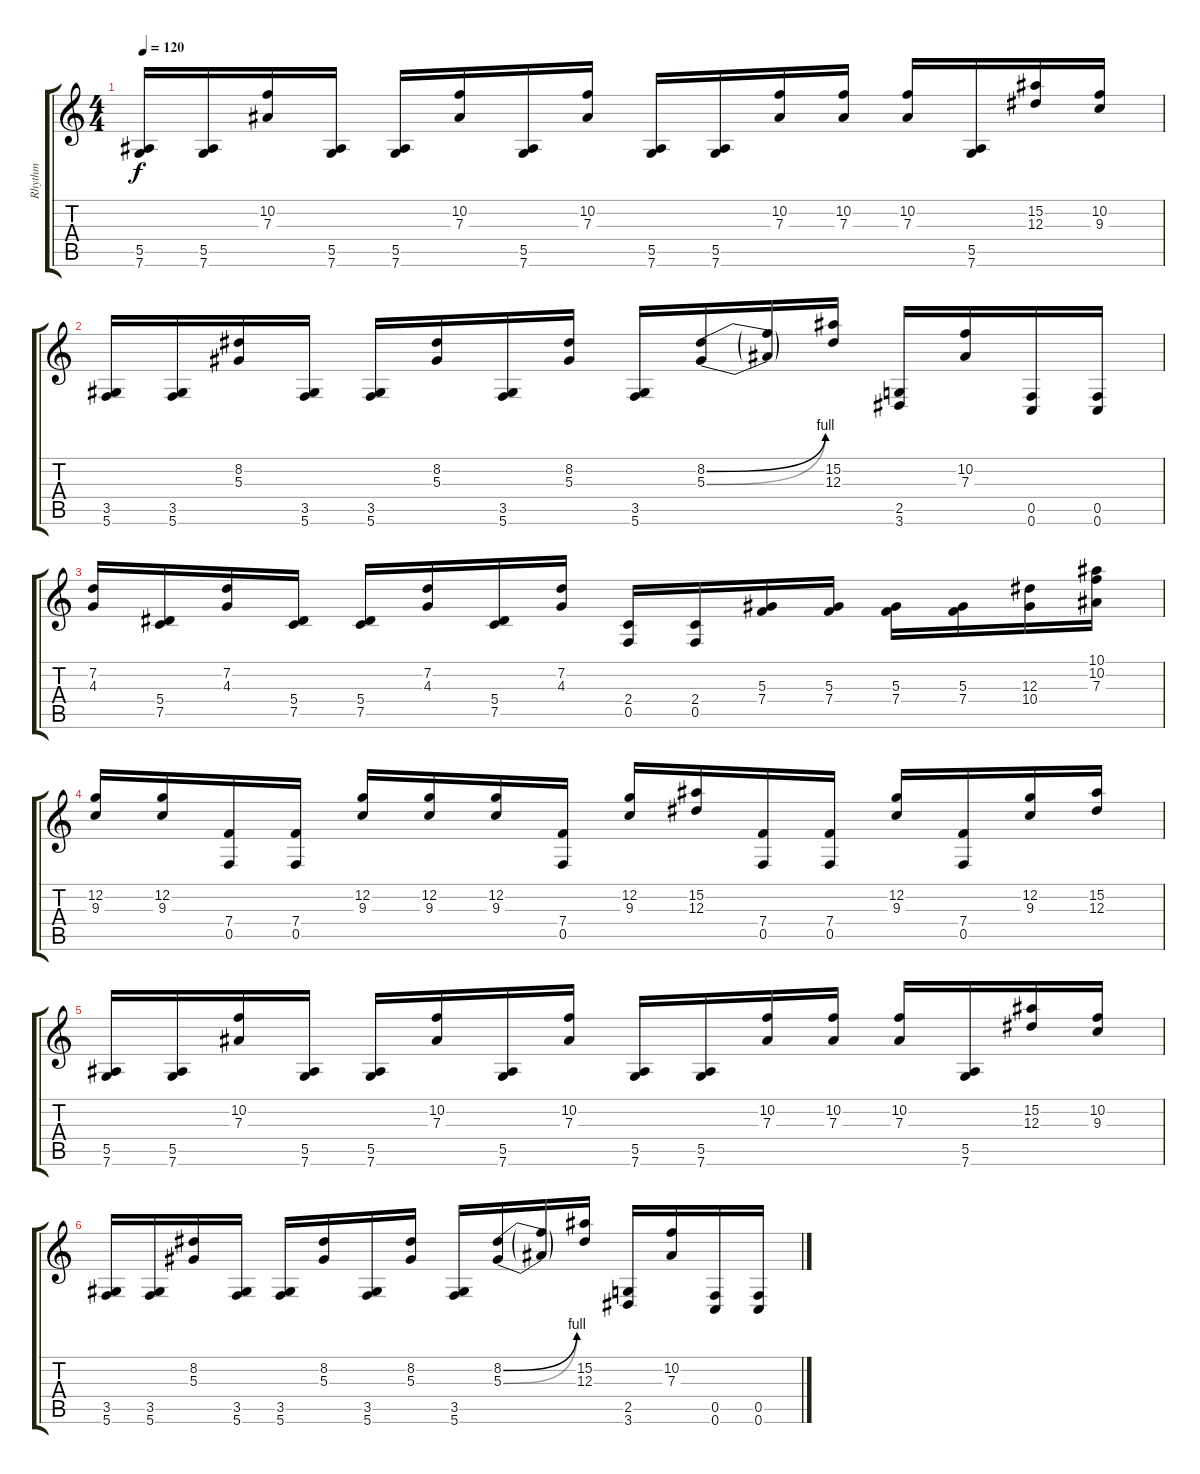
\track ("Rhythm" "Rhythm") {instrument distortionguitar}
\staff {score tabs}
\tuning (C4 G3 Eb3 Bb2 F2 C2) {hide}
\ts (4 4)
\tempo 120
\clef g2
\ks c
(5.5 7.6).16{dy f} (5.5 7.6).16 (10.2 7.3).16 (5.5 7.6).16 (5.5 7.6).16 (10.2 7.3).16 (5.5 7.6).16 (10.2 7.3).16 (5.5 7.6).16 (5.5 7.6).16 (10.2 7.3).16 (10.2 7.3).16 (10.2 7.3).16 (5.5 7.6).16 (15.2 12.3).16 (10.2 9.3).16 |
(3.5 5.6).16 (3.5 5.6).16 (8.2 5.3).16 (3.5 5.6).16 (3.5 5.6).16 (8.2 5.3).16 (3.5 5.6).16 (8.2 5.3).16 (3.5 5.6).16 (8.2{be (bend 0 0 60 4)} 5.3{be (bend 0 0 60 4)}).16 (8.2{t} 5.3{t}).16 (15.2 12.3).16 (2.5 3.6).16 (10.2 7.3).16 (0.5 0.6).16 (0.5 0.6).16 |
(7.2 4.3).16 (5.4 7.5).16 (7.2 4.3).16 (5.4 7.5).16 (5.4 7.5).16 (7.2 4.3).16 (5.4 7.5).16 (7.2 4.3).16 (2.4 0.5).16 (2.4 0.5).16 (5.3 7.4).16 (5.3 7.4).16 (5.3 7.4).16 (5.3 7.4).16 (12.3 10.4).16 (10.1 10.2 7.3).16 |
(12.2 9.3).16 (12.2 9.3).16 (7.4 0.5).16 (7.4 0.5).16 (12.2 9.3).16 (12.2 9.3).16 (12.2 9.3).16 (7.4 0.5).16 (12.2 9.3).16 (15.2 12.3).16 (7.4 0.5).16 (7.4 0.5).16 (12.2 9.3).16 (7.4 0.5).16 (12.2 9.3).16 (15.2 12.3).16 |
(5.5 7.6).16 (5.5 7.6).16 (10.2 7.3).16 (5.5 7.6).16 (5.5 7.6).16 (10.2 7.3).16 (5.5 7.6).16 (10.2 7.3).16 (5.5 7.6).16 (5.5 7.6).16 (10.2 7.3).16 (10.2 7.3).16 (10.2 7.3).16 (5.5 7.6).16 (15.2 12.3).16 (10.2 9.3).16 |
(3.5 5.6).16 (3.5 5.6).16 (8.2 5.3).16 (3.5 5.6).16 (3.5 5.6).16 (8.2 5.3).16 (3.5 5.6).16 (8.2 5.3).16 (3.5 5.6).16 (8.2{be (bend 0 0 60 4)} 5.3{be (bend 0 0 60 4)}).16 (8.2{t} 5.3{t}).16 (15.2 12.3).16 (2.5 3.6).16 (10.2 7.3).16 (0.5 0.6).16 (0.5 0.6).16
